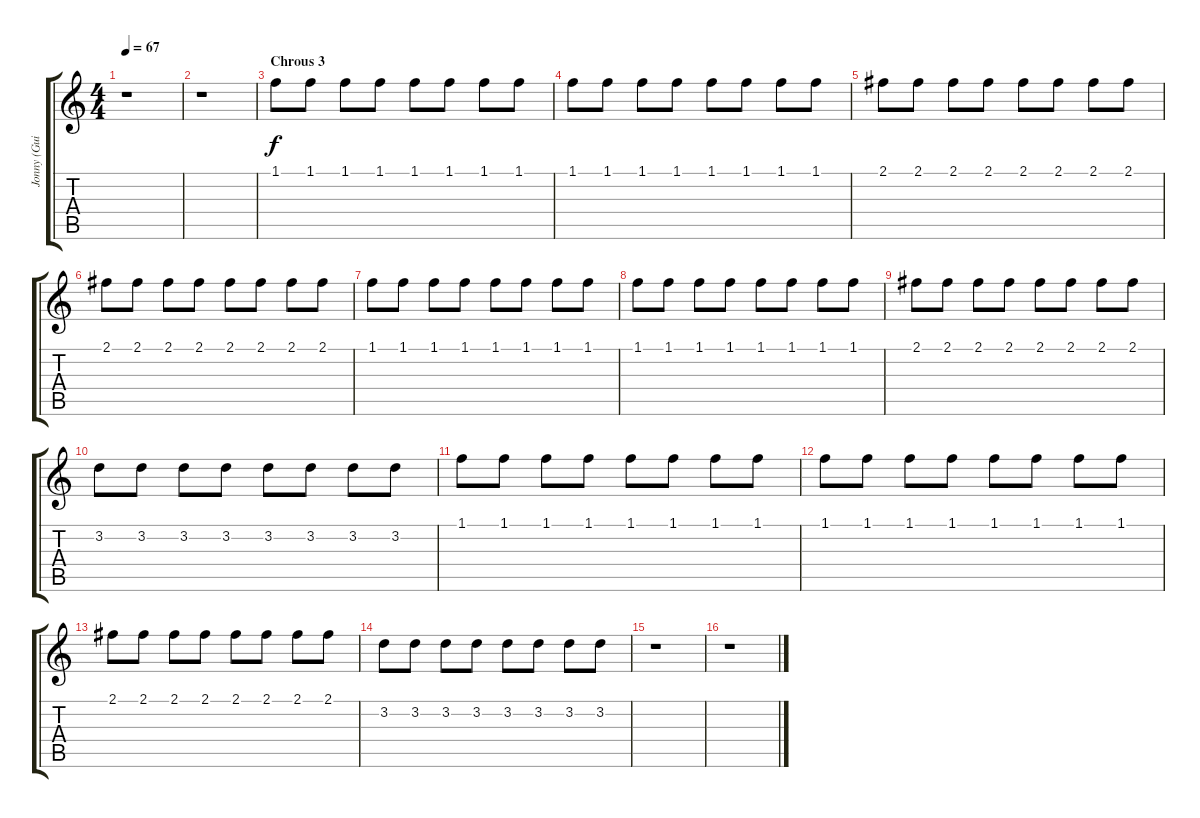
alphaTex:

\track ("Jonny (Guitar)" "Jonny (Gui") {instrument electricguitarclean}
\staff {score tabs}
\tuning (E4 B3 G3 D3 A2 E2) {hide}
\ts (4 4)
\tempo 67
\clef g2
\ks c
r.1{dy f} |
r.1 |
\section ("" "Chrous 3")
1.1.8 1.1.8 1.1.8 1.1.8 1.1.8 1.1.8 1.1.8 1.1.8 |
1.1.8 1.1.8 1.1.8 1.1.8 1.1.8 1.1.8 1.1.8 1.1.8 |
2.1.8 2.1.8 2.1.8 2.1.8 2.1.8 2.1.8 2.1.8 2.1.8 |
2.1.8 2.1.8 2.1.8 2.1.8 2.1.8 2.1.8 2.1.8 2.1.8 |
1.1.8 1.1.8 1.1.8 1.1.8 1.1.8 1.1.8 1.1.8 1.1.8 |
1.1.8 1.1.8 1.1.8 1.1.8 1.1.8 1.1.8 1.1.8 1.1.8 |
2.1.8 2.1.8 2.1.8 2.1.8 2.1.8 2.1.8 2.1.8 2.1.8 |
3.2.8 3.2.8 3.2.8 3.2.8 3.2.8 3.2.8 3.2.8 3.2.8 |
1.1.8 1.1.8 1.1.8 1.1.8 1.1.8 1.1.8 1.1.8 1.1.8 |
1.1.8 1.1.8 1.1.8 1.1.8 1.1.8 1.1.8 1.1.8 1.1.8 |
2.1.8 2.1.8 2.1.8 2.1.8 2.1.8 2.1.8 2.1.8 2.1.8 |
3.2.8 3.2.8 3.2.8 3.2.8 3.2.8 3.2.8 3.2.8 3.2.8 |
r.1 |
r.1
